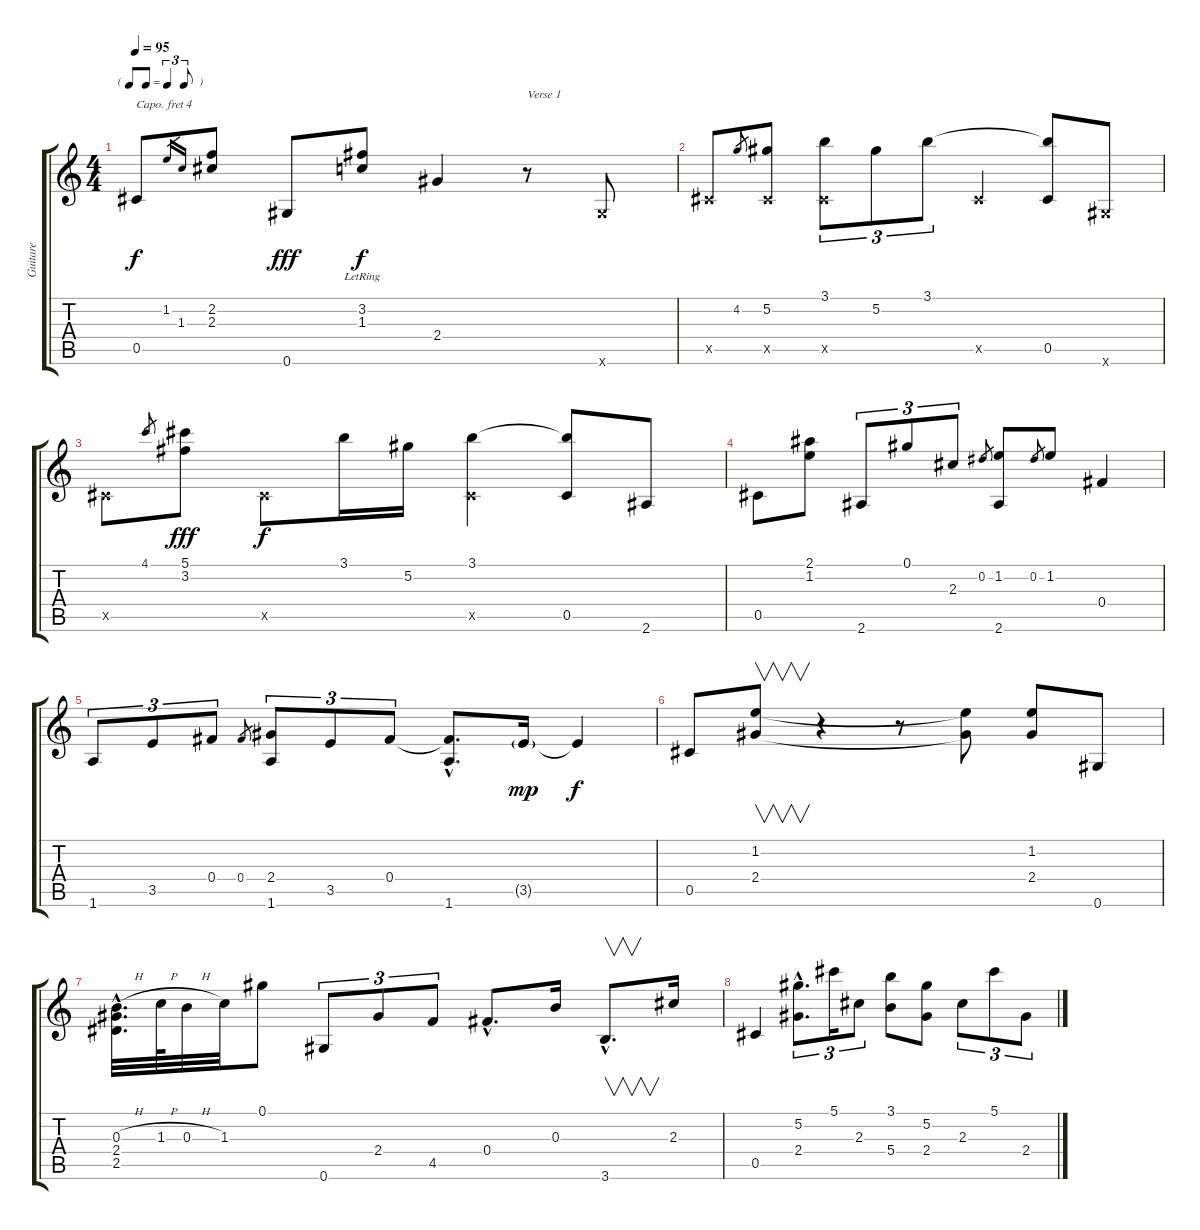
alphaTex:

\track ("Guitare" "Guitare") {instrument acousticguitarsteel}
\staff {score tabs}
\capo 4
\tuning (E4 B3 G3 D3 A2 E2) {hide}
\ts (4 4)
\tf triplet8th
\tempo 95
\clef g2
\ks c
0.5.8{dy f} 1.2.16{gr} 1.3.16{gr} (2.2 2.3).8 0.6.8{dy fff} (3.2{lr} 1.3{lr}).8{dy f} 2.4.4 r.8{txt "Verse 1"} 0.6{x}.8 |
0.5{x}.8 4.2.8{gr} (5.2 0.5{x}).8 (3.1 0.5{x}).8{tu (3 2)} 5.2.8{tu (3 2)} 3.1.8{tu (3 2)} 0.5{x}.4 (3.1{t} 0.5).8 0.6{x}.8 |
0.5{x}.8 4.1.8{gr} (5.1 3.2).8{dy fff} 0.5{x}.8{dy f} 3.1.16 5.2.16 (3.1 0.5{x}).4 (3.1{t} 0.5).8 2.6.8 |
0.5.8 (2.1 1.2).8 2.6.8{tu (3 2)} 0.1.8{tu (3 2)} 2.3.8{tu (3 2)} 0.2.8{gr} (1.2 2.6).8 0.2.8{gr} 1.2.8 0.4.4 |
1.6.8{tu (3 2)} 3.5.8{tu (3 2)} 0.4.8{tu (3 2)} 0.4.8{gr} (2.4 1.6).8{tu (3 2)} 3.5.8{tu (3 2)} 0.4.8{tu (3 2)} (0.4{hac t} 1.6{hac}).8{d} 3.5{g}.16{dy mp} 3.5{t}.4{dy f} |
0.5.8 (1.2 2.4).8{v} r.4 r.8 (1.2{t} 2.4{t}).8 (1.2 2.4).8 0.6.8 |
(0.3{h hac} 2.4{hac} 2.5{hac}).32{d} 1.3{h}.64 0.3{h}.32 1.3.32 0.1.8 0.6.8{tu (3 2)} 2.4.8{tu (3 2)} 4.5.8{tu (3 2)} 0.4{hac}.8{d} 0.3.16 3.6{hac}.8{v d} 2.3.16 |
0.5.4 (5.2{hac} 2.4{hac}).8{d tu (3 2)} 5.1.16{tu (3 2)} 2.3.8{tu (3 2)} (3.1 5.4).8 (5.2 2.4).8 2.3.8{tu (3 2)} 5.1.8{tu (3 2)} 2.4.8{tu (3 2)}
